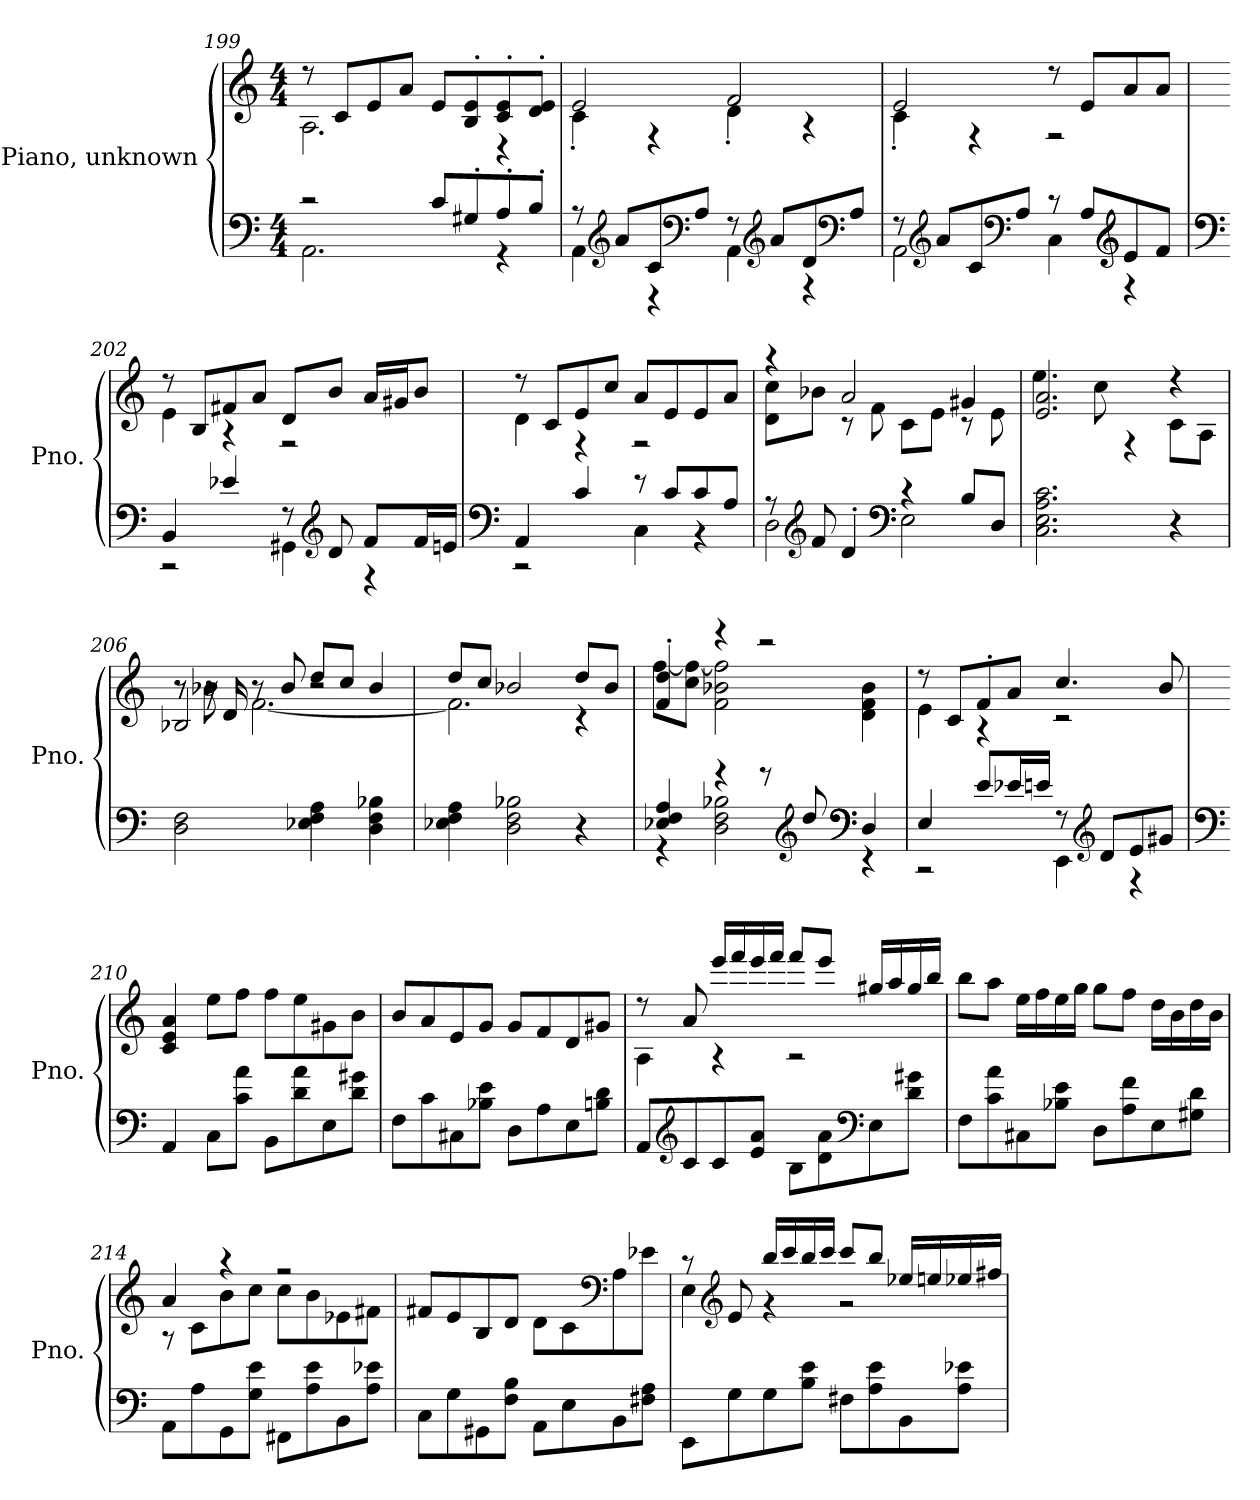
**kern	**kern
*part1	*part1
*staff2	*staff1
*I"Piano, unknown	*
*I'Pno.	*
*clefF4	*clefG2
*k[]	*k[]
*M4/4	*M4/4
=199	=199
*^	*^
2r	2.AA\	8r	2.A\
.	.	8c/L	.
.	.	8e/	.
.	.	8a/J	.
8c/L	.	8e/L	.
8G#X'/	.	8B/' 8e/'	.
8A'/	4r	8c/' 8e/'	4r
8B'/J	.	8d/' 8e/'J	.
=200	=200	=200	=200
8r	4AA\	2e/	4c'\
*clefG2	*	*	*
8a/L	.	.	.
8c/	4r	.	4r
*clefF4	*	*	*
8A/J	.	.	.
8r	4AA\	2f/	4d'\
*clefG2	*	*	*
8a/L	.	.	.
8d/	4r	.	4r
*clefF4	*	*	*
8A/J	.	.	.
!!LO:LB:g=z	!!
=201	=201	=201	=201
8r	2AA\	2e/	4c'\
*clefG2	*	*	*
8a/L	.	.	.
8c/	.	.	4r
*clefF4	*	*	*
8A/J	.	.	.
8r	4C\	8r	2r
8A/L	.	8e/L	.
*clefG2	*	*	*
8e/	4r	8a/	.
8f/J	.	8a/J	.
=202	=202	=202	=202
*clefF4	*	*	*
4BB/	2r	8r	4e\
.	.	8B/L	.
4e-X/	.	8f#X/	4r
.	.	8a/J	.
8r	4GG#X\	8d/L	2r
*clefG2	*	*	*
8d/	.	8b/J	.
8f/L	4r	16a/LL	.
.	.	16g#X/J	.
16f/L	.	8b/J	.
16en/JJ	.	.	.
=203	=203	=203	=203
*clefF4	*	*	*
4AA/	2r	8r	4d\
.	.	8c/L	.
4c/	.	8e/	4r
.	.	8cc/J	.
8r	4C\	8a/L	2r
8c/L	.	8e/	.
8c/	4r	8e/	.
8A/J	.	8a/J	.
!!LO:LB:g=z	!!
=204	=204	=204	=204
8r	2D\	4r	8d\ 8cc\L
*clefG2	*	*	*
8f/	.	.	8b-X\J
4d'/	.	2a/	8r
.	.	.	8f\
*clefF4	*	*	*
4r	2E\	.	8c\L
.	.	.	8e\J
8B/L	.	4g#X/	8r
8D/J	.	.	8e\
*v	*v	*	*
=205	=205	=205
2.C\ 2.E\ 2.A\ 2.c\	2.e/ 2.a/	4.ee\
.	.	8cc\
.	.	4r
4r	4r	8c\L
.	.	8A\J
=206	=206	=206
*	*	*^
2D\ 2F\	8r	8r	2B-X/
.	16r	8b-X\	.
.	16d/	.	.
.	8r	[2.f\	.
.	8b-/	.	.
4E-X\ 4F\ 4A\	8dd/L	.	2r
.	8cc/J	.	.
4D\ 4F\ 4B-X\	4b-/	.	.
*	*	*v	*v
=207	=207	=207
4E-X\ 4F\ 4A\	8dd/L	2.f\]
.	8cc/J	.
2D\ 2F\ 2B-X\	2b-X/	.
4r	8dd/L	4r
.	8b-/J	.
!!LO:LB:g=z	!!
=208	=208	=208
*^	*	*
4E-X/ 4F/ 4A/	4r	4f/' 4dd/'	[8ff\L
.	.	.	8cc\ 8ff\_J
4r	2D\ 2F\ 2B-X\	4r	2f\ 2b-X\ 2ff\]
8r	.	2r	.
*clefG2	*	*	*
8dd/	.	.	.
*clefF4	*	*	*
4D/	4r	.	4d\ 4f\ 4b-\
=209	=209	=209	=209
4E/	2r	8r	4e\
.	.	8c/L	.
8e/L	.	8f'/	4r
16e-X/L	.	8a/J	.
16en/JJ	.	.	.
8r	4EE\	4.cc/	2r
*clefG2	*	*	*
8d/L	.	.	.
8e/	4r	.	.
8g#X/J	.	8b/	.
*v	*v	*	*
*	*v	*v
=210	=210
*clefF4	*
4AA/	4c/ 4e/ 4a/
8C\L	8ee\L
8c\ 8a\J	8ff\J
8BB\L	8ff\L
8d\ 8a\	8ee\
8E\	8g#X\
8d\ 8g#X\J	8b\J
!!LO:LB:g=z
=211	=211
8F\L	8b/L
8c\	8a/
8C#X\	8e/
8B-X\ 8e\J	8g/J
8D\L	8g/L
8A\	8f/
8E\	8d/
8Bn\ 8d\J	8g#X/J
=212	=212
*	*^
8AA/L	8r	4A\
*clefG2	*	*
8c/	8a/	.
8c/	16eee/LL	4r
.	16fff/	.
8e/ 8a/J	16eee/	.
.	16fff/JJ	.
8B\L	8fff/L	2r
8d\ 8a\	8eee/J	.
*clefF4	*	*
8E\	16gg#X/LL	.
.	16aa/	.
8d\ 8g#X\J	16gg#/	.
.	16bb/JJ	.
*	*v	*v
=213	=213
8F\L	8bb\L
8c\ 8a\	8aa\J
8C#X\	16ee\LL
.	16ff\
8B-X\ 8e\J	16ee\
.	16gg\JJ
8D\L	8gg\L
8A\ 8f\	8ff\J
8E\	16dd\LL
.	16b\
8G#X\ 8d\J	16dd\
.	16b\JJ
!!LO:PB:g=z
=214	=214
*	*^
8AA\L	4a/	8r
8A\	.	8c\L
8GG\	4r	8b\
8G\ 8e\J	.	8cc\J
8FF#X\L	2r	8cc\L
8A\ 8e\	.	8b\
8BB\	.	8e-X\
8A\ 8e-X\J	.	8f#X\J
*	*v	*v
=215	=215
8C\L	8f#X/L
8G\	8e/
8GG#X\	8B/
8F\ 8B\J	8d/J
8AA\L	8d\L
8E\	8c\
*	*clefF4
8BB\	8A\
8F#X\ 8A\J	8e-X\J
=216	=216
*	*^
8EE\L	8r	4E\
*	*clefG2	*
8G\	8e/	.
8G\	16bb/LL	4r
.	16ccc/	.
8B\ 8e\J	16bb/	.
.	16ccc/JJ	.
8F#X\L	8ccc/L	2r
8A\ 8e\	8bb/J	.
8BB\	16ee-X/LL	.
.	16een/	.
8A\ 8e-X\J	16ee-X/	.
.	16ff#X/JJ	.
*	*v	*v
=	=
*-	*-
